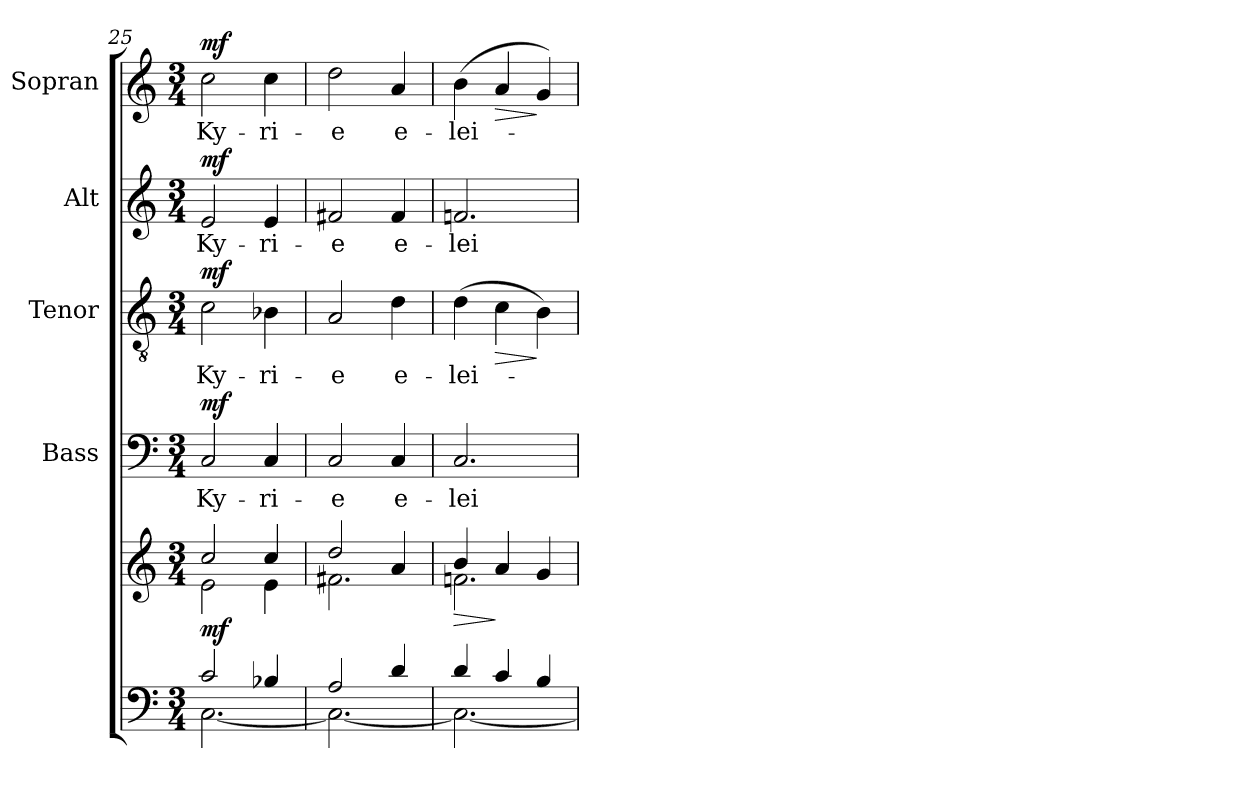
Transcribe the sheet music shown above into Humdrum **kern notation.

**kern	**kern	**dynam	**kern	**text	**dynam	**kern	**text	**dynam	**kern	**text	**dynam	**kern	**text	**dynam
*part5	*part5	*part5	*part4	*part4	*part4	*part3	*part3	*part3	*part2	*part2	*part2	*part1	*part1	*part1
*staff6	*staff5	*staff5/6	*staff4	*staff4	*staff4	*staff3	*staff3	*staff3	*staff2	*staff2	*staff2	*staff1	*staff1	*staff1
*	*	*	*I"Bass	*	*	*I"Tenor	*	*	*I"Alt	*	*	*I"Sopran	*	*
*	*	*	*I'B.	*	*	*I'T.	*	*	*I'A.	*	*	*I'S.	*	*
*clefF4	*clefG2	*	*clefF4	*	*	*clefGv2	*	*	*clefG2	*	*	*clefG2	*	*
*k[]	*k[]	*	*k[]	*	*	*k[]	*	*	*k[]	*	*	*k[]	*	*
*C:	*C:	*	*C:	*	*	*C:	*	*	*C:	*	*	*C:	*	*
*M3/4	*M3/4	*	*M3/4	*	*	*M3/4	*	*	*M3/4	*	*	*M3/4	*	*
=25	=25	=25	=25	=25	=25	=25	=25	=25	=25	=25	=25	=25	=25	=25
*^	*^	*	*	*	*	*	*	*	*	*	*	*	*	*
!	!	!	!	!LO:DY:b	!	!LO:LY:b	!LO:DY:a	!	!LO:LY:b	!LO:DY:a	!	!LO:LY:b	!LO:DY:a	!	!LO:LY:b	!LO:DY:a
2c/	[<2.C\	2cc/	2e\	mf	2C/	Ky-	mf	2c\	Ky-	mf	2e/	Ky-	mf	2cc\	Ky-	mf
!	!	!	!	!	!	!LO:LY:b	!	!	!LO:LY:b	!	!	!LO:LY:b	!	!	!LO:LY:b	!
4B-X/	.	4cc/	4e\	.	4C/	-ri-	.	4B-X\	-ri-	.	4e/	-ri-	.	4cc\	-ri-	.
!!LO:PB:g=z
=26	=26	=26	=26	=26	=26	=26	=26	=26	=26	=26	=26	=26	=26	=26	=26	=26
!	!	!	!	!	!	!LO:LY:b	!	!	!LO:LY:b	!	!	!LO:LY:b	!	!	!LO:LY:b	!
2A/	2.C\_	2dd/	2.f#X\	.	2C/	-e	.	2A/	-e	.	2f#X/	-e	.	2dd\	-e	.
!	!	!	!	!	!	!LO:LY:b	!	!	!LO:LY:b	!	!	!LO:LY:b	!	!	!LO:LY:b	!
4d/	.	4a/	.	.	4C/	e-	.	4d\	e-	.	4f#/	e-	.	4a/	e-	.
=27	=27	=27	=27	=27	=27	=27	=27	=27	=27	=27	=27	=27	=27	=27	=27	=27
!	!	!	!	!LO:HP:b	!	!LO:LY:b	!	!	!LO:LY:b	!	!	!LO:LY:b	!	!	!LO:LY:b	!
4d/	2.C\_	4b/	2.fn\	>	2.C/	-lei-	.	(>4d\	-lei-	.	2.fn/	-lei-	.	(>4b\	-lei-	.
!	!	!	!	!	!	!	!	!	!	!LO:HP:b	!	!	!	!	!	!LO:HP:b
4c/	.	4a/	.	]	.	.	.	4c\	.	>	.	.	.	4a/	.	>
4B/	.	4g/	.	.	.	.	.	4B\)	.	]	.	.	.	4g/)	.	]
*v	*v	*	*	*	*	*	*	*	*	*	*	*	*	*	*	*
*	*v	*v	*	*	*	*	*	*	*	*	*	*	*	*	*
=	=	=	=	=	=	=	=	=	=	=	=	=	=	=
*-	*-	*-	*-	*-	*-	*-	*-	*-	*-	*-	*-	*-	*-	*-
